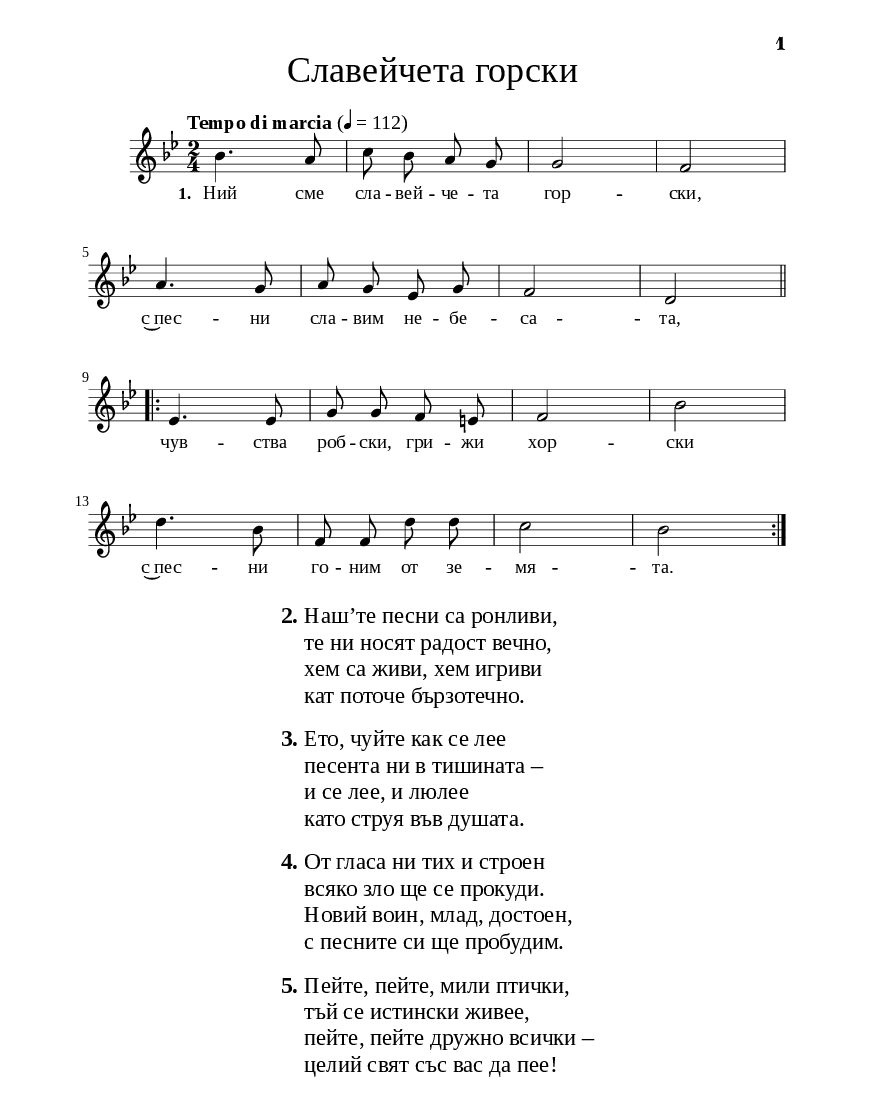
\version "2.24.4"

% include paper part and global functions
\include "include/globals.ily"
"rightBraces049" = \markup {
  \column {
    % repeat braces
    \translate #'(0 . -5.5 )
    \right-brace #20

    \translate #'(0 . -10.0 )
    \right-brace #20

    \translate #'(0 . -10.0 )
    \right-brace #20

    \translate #'(0 . -10.0 )
    \right-brace #20
  }
  \column {
    % repeat numbers
    \translate #'(0 . -6.1 )
    2

    \translate #'(0 . -12.0 )
    2

    \translate #'(0 . -12.0 )
    2

    \translate #'(0 . -12.0 )
    2
  }
}

\bookpart {
  \label #'ref049
  \tocItem \markup "Славейчета горски"
  \include "include/bookpart-paper.ily"
  \score {
    \include "include/score-layout.ily"

    \new Voice \absolute  {
      \clef treble
      \key bes \major
      \time 2/4
      \tempoFunc "Tempo di marcia" 4 "112"
      \autoBeamOff

      bes'4. a'8 | c''8 bes' a' g' |  g'2 |  f'2 \break |
      a'4. g'8  | a'8 g' es' g' |  f'2 |   d'2 | \break
      \bar ".|:-||"
      es'4. es'8 | g'8 g' f' e' | f'2 | bes'2 | \break

      d''4. bes'8 | f'8 f' d'' d'' | c''2  bes'2 | \break
      \bar ":|."
    }

    \addlyrics {
      \set stanza = "1. "  Ний сме сла -- вей -- че -- та гор -- ски, с~пес -- ни
      сла -- вим не -- бе -- са -- та, чув -- ства роб -- ски, гри -- жи
      хор -- ски с~пес -- ни го -- ним от зе -- мя -- та.
    }

    \header {
      title = \titleFunc #'ref_desc_20 "Славейчета горски " "Slavejčeta gorski "
    }

    \midi{}

  } % score


  \markup \abs-fontsize #11 \override #`(baseline-skip . ,bgCoupletBaselineSkip) {
    \fill-line {
      \column {
        \line {
          \bold "2."
          \column {
            "Наш’те песни са ронливи,"
            "те ни носят радост вечно,"
            "хем са живи, хем игриви"
            "кат поточе бързотечно."

          }
        }
        \vspace #1
        \line {
          \bold "3."
          \column {
            "Ето, чуйте как се лее"
            "песента ни в тишината –"
            "и се лее, и люлее"
            "като струя във душата."
          }
        }
        \vspace #1
        \line {
          \bold "4."
          \column {
            "От гласа ни тих и строен"
            "всяко зло ще се прокуди."
            "Новий воин, млад, достоен,"
            "с песните си ще пробудим."
          }
        }
        \vspace #1

        \line {
          \bold "5."
          \column {
            "Пейте, пейте, мили птички,"
            "тъй се истински живее,"
            "пейте, пейте дружно всички –"
            "целий свят със вас да пее! "
          }
        }
      }
    }
  }

} % bookpart
